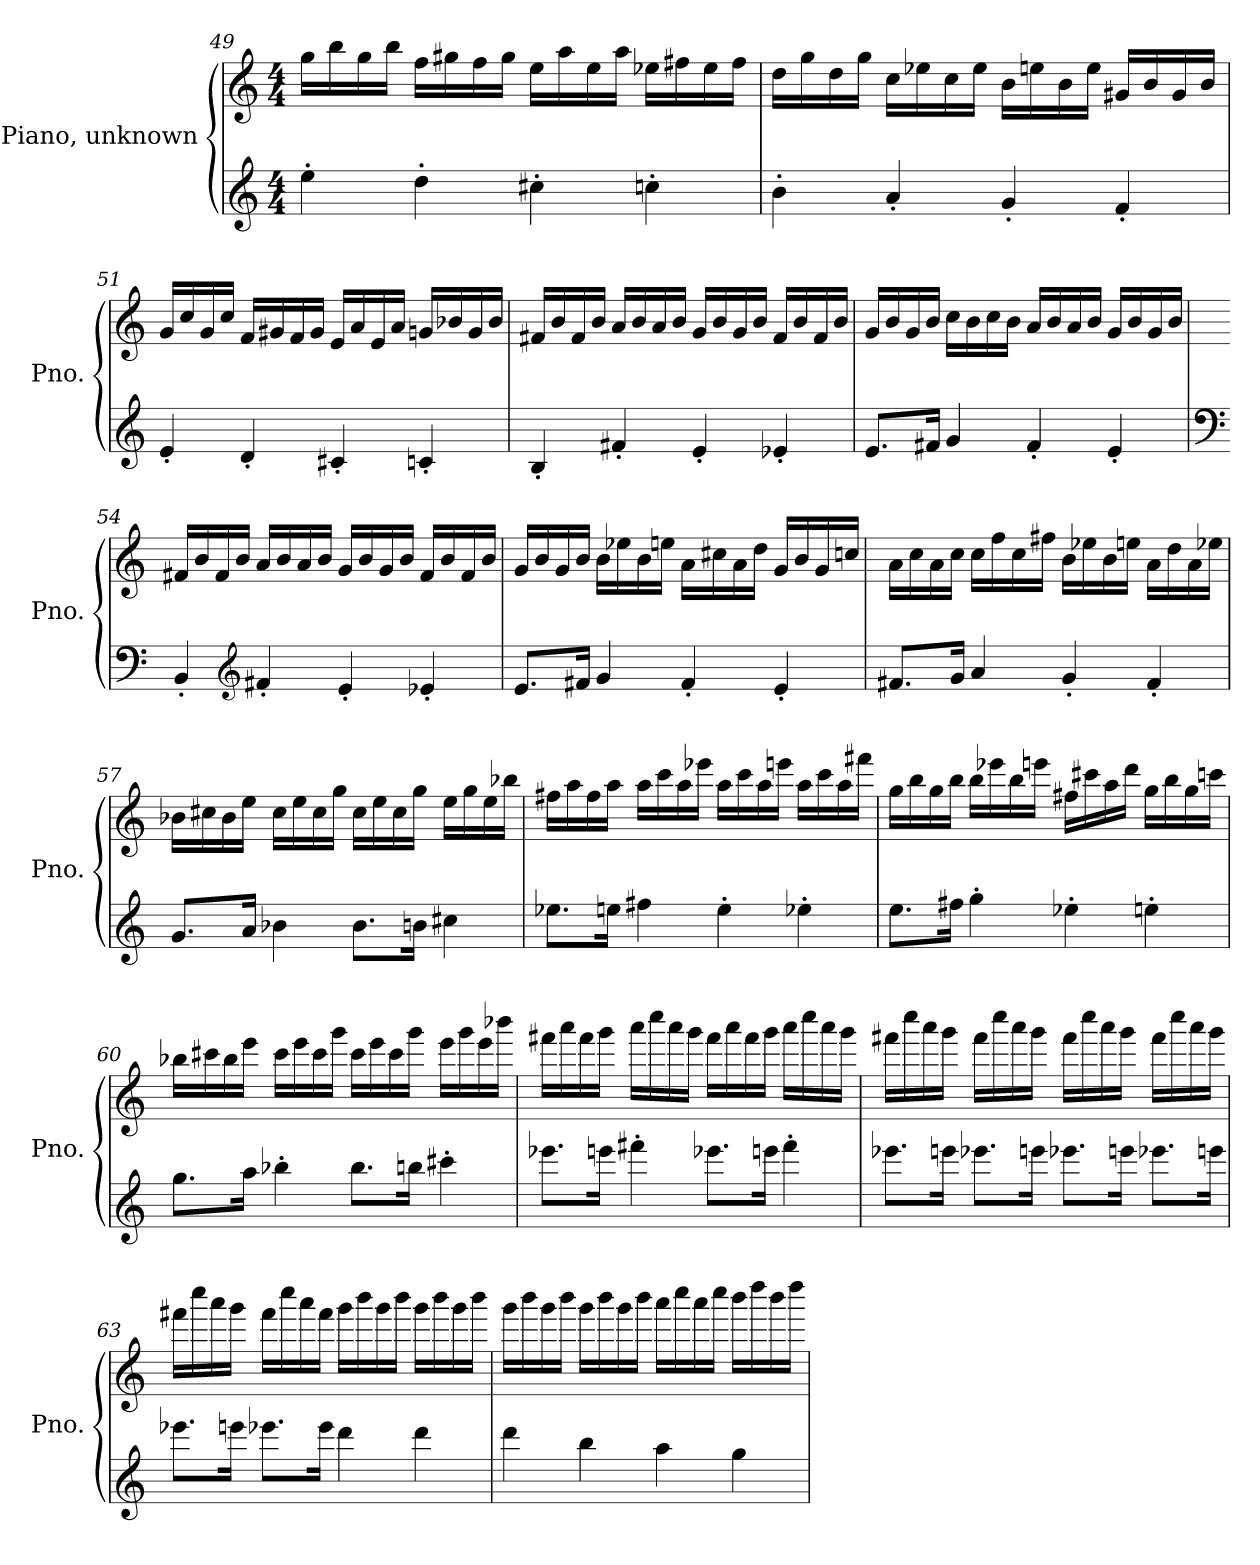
**kern	**kern
*part1	*part1
*staff2	*staff1
*I"Piano, unknown	*
*I'Pno.	*
!!LO:LB:g=z
*clefG2	*clefG2
*k[]	*k[]
*M4/4	*M4/4
=49	=49
4ee'\	16gg\LL
.	16bb\
.	16gg\
.	16bb\JJ
4dd'\	16ff\LL
.	16gg#X\
.	16ff\
.	16gg#\JJ
4cc#X'\	16ee\LL
.	16aa\
.	16ee\
.	16aa\JJ
4ccn'\	16ee-X\LL
.	16ff#X\
.	16ee-\
.	16ff#\JJ
=50	=50
4b'\	16dd\LL
.	16gg\
.	16dd\
.	16gg\JJ
4a'/	16cc\LL
.	16ee-X\
.	16cc\
.	16ee-\JJ
4g'/	16b\LL
.	16een\
.	16b\
.	16ee\JJ
4f'/	16g#X/LL
.	16b/
.	16g#/
.	16b/JJ
!!LO:PB:g=z
=51	=51
4e'/	16g/LL
.	16cc/
.	16g/
.	16cc/JJ
4d'/	16f/LL
.	16g#X/
.	16f/
.	16g#/JJ
4c#X'/	16e/LL
.	16a/
.	16e/
.	16a/JJ
4cn'/	16gn/LL
.	16b-X/
.	16g/
.	16b-/JJ
=52	=52
4B'/	16f#X/LL
.	16b/
.	16f#/
.	16b/JJ
4f#X'/	16a/LL
.	16b/
.	16a/
.	16b/JJ
4e'/	16g/LL
.	16b/
.	16g/
.	16b/JJ
4e-X'/	16f#/LL
.	16b/
.	16f#/
.	16b/JJ
!!LO:LB:g=z
=53	=53
8.e/L	16g/LL
.	16b/
.	16g/
16f#X/Jk	16b/JJ
4g/	16cc\LL
.	16b\
.	16cc\
.	16b\JJ
4f#'/	16a/LL
.	16b/
.	16a/
.	16b/JJ
4e'/	16g/LL
.	16b/
.	16g/
.	16b/JJ
=54	=54
*clefF4	*
4BB'/	16f#X/LL
.	16b/
.	16f#/
.	16b/JJ
*clefG2	*
4f#X'/	16a/LL
.	16b/
.	16a/
.	16b/JJ
4e'/	16g/LL
.	16b/
.	16g/
.	16b/JJ
4e-X'/	16f#/LL
.	16b/
.	16f#/
.	16b/JJ
!!LO:LB:g=z
=55	=55
8.e/L	16g/LL
.	16b/
.	16g/
16f#X/Jk	16b/JJ
4g/	16b\LL
.	16ee-X\
.	16b\
.	16een\JJ
4f#'/	16a\LL
.	16cc#X\
.	16a\
.	16dd\JJ
4e'/	16g/LL
.	16b/
.	16g/
.	16ccn/JJ
=56	=56
8.f#X/L	16a\LL
.	16cc\
.	16a\
16g/Jk	16cc\JJ
4a/	16cc\LL
.	16ff\
.	16cc\
.	16ff#X\JJ
4g'/	16b\LL
.	16ee-X\
.	16b\
.	16een\JJ
4f#'/	16a\LL
.	16dd\
.	16a\
.	16ee-X\JJ
!!LO:LB:g=z
=57	=57
8.g/L	16b-X\LL
.	16cc#X\
.	16b-\
16a/Jk	16ee\JJ
4b-X\	16cc#\LL
.	16ee\
.	16cc#\
.	16gg\JJ
8.b-\L	16cc#\LL
.	16ee\
.	16cc#\
16bn\Jk	16gg\JJ
4cc#X\	16ee\LL
.	16gg\
.	16ee\
.	16bb-X\JJ
=58	=58
8.ee-X\L	16ff#X\LL
.	16aa\
.	16ff#\
16een\Jk	16aa\JJ
4ff#X\	16aa\LL
.	16ccc\
.	16aa\
.	16eee-X\JJ
4ee'\	16aa\LL
.	16ccc\
.	16aa\
.	16eeen\JJ
4ee-X'\	16aa\LL
.	16ccc\
.	16aa\
.	16fff#X\JJ
!!LO:LB:g=z
=59	=59
8.ee\L	16gg\LL
.	16bb\
.	16gg\
16ff#X\Jk	16bb\JJ
4gg'\	16bb\LL
.	16eee-X\
.	16bb\
.	16eeen\JJ
4ee-X'\	16ff#X\LL
.	16ccc#X\
.	16aa\
.	16ddd\JJ
4een'\	16gg\LL
.	16bb\
.	16gg\
.	16cccn\JJ
=60	=60
8.gg\L	16bb-X\LL
.	16ccc#X\
.	16bb-\
16aa\Jk	16eee\JJ
4bb-X'\	16ccc#\LL
.	16eee\
.	16ccc#\
.	16ggg\JJ
8.bb-\L	16ccc#\LL
.	16eee\
.	16ccc#\
16bbn\Jk	16ggg\JJ
4ccc#X'\	16eee\LL
.	16ggg\
.	16eee\
.	16bbb-X\JJ
!!LO:LB:g=z
=61	=61
8.eee-X\L	16fff#X\LL
.	16aaa\
.	16fff#\
16eeen\Jk	16ggg\JJ
4fff#X'\	16aaa\LL
.	16cccc\
.	16aaa\
.	16ggg\JJ
8.eee-X\L	16fff#\LL
.	16aaa\
.	16fff#\
16eeen\Jk	16ggg\JJ
4fff#'\	16aaa\LL
.	16cccc\
.	16aaa\
.	16ggg\JJ
=62	=62
8.eee-X\L	16fff#X\LL
.	16cccc\
.	16aaa\
16eeen\Jk	16ggg\JJ
8.eee-X\L	16fff#\LL
.	16cccc\
.	16aaa\
16eeen\Jk	16ggg\JJ
8.eee-X\L	16fff#\LL
.	16cccc\
.	16aaa\
16eeen\Jk	16ggg\JJ
8.eee-X\L	16fff#\LL
.	16cccc\
.	16aaa\
16eeen\Jk	16ggg\JJ
!!LO:PB:g=z
=63	=63
8.eee-X\L	16fff#X\LL
.	16cccc\
.	16aaa\
16eeen\Jk	16ggg\JJ
8.eee-X\L	16fff#\LL
.	16cccc\
.	16aaa\
16eee-\Jk	16fff#\JJ
4ddd\	16ggg\LL
.	16bbb\
.	16ggg\
.	16bbb\JJ
4ddd\	16ggg\LL
.	16bbb\
.	16ggg\
.	16bbb\JJ
=64	=64
4ddd\	16ggg\LL
.	16bbb\
.	16ggg\
.	16bbb\JJ
4bb\	16ggg\LL
.	16bbb\
.	16ggg\
.	16bbb\JJ
4aa\	16aaa\LL
.	16cccc\
.	16aaa\
.	16cccc\JJ
4gg\	16bbb\LL
.	16dddd\
.	16bbb\
.	16dddd\JJ
=	=
*-	*-
